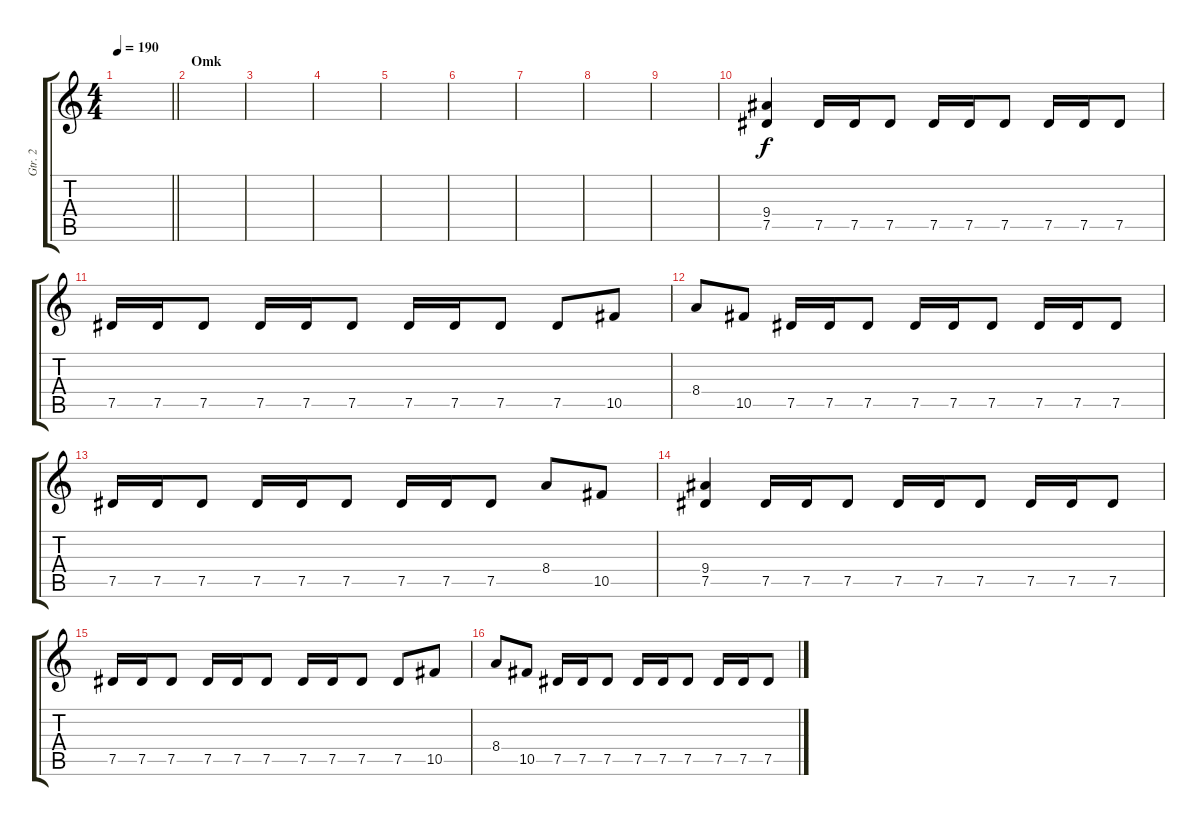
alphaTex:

\track ("Gtr. 2" "Gtr. 2") {instrument distortionguitar}
\staff {score tabs}
\tuning (Eb4 Bb3 Gb3 Db3 Ab2 Eb2) {hide}
\ts (4 4)
\tempo 190
\clef g2
\barLineRight lightlight
\ks c
|
\section ("" "Omk")
|
|
|
|
|
|
|
|
(9.4 7.5).4 7.5.16 7.5.16 7.5.8 7.5.16 7.5.16 7.5.8 7.5.16 7.5.16 7.5.8 |
7.5.16 7.5.16 7.5.8 7.5.16 7.5.16 7.5.8 7.5.16 7.5.16 7.5.8 7.5.8 10.5.8 |
8.4.8 10.5.8 7.5.16 7.5.16 7.5.8 7.5.16 7.5.16 7.5.8 7.5.16 7.5.16 7.5.8 |
7.5.16 7.5.16 7.5.8 7.5.16 7.5.16 7.5.8 7.5.16 7.5.16 7.5.8 8.4.8 10.5.8 |
(9.4 7.5).4 7.5.16 7.5.16 7.5.8 7.5.16 7.5.16 7.5.8 7.5.16 7.5.16 7.5.8 |
7.5.16 7.5.16 7.5.8 7.5.16 7.5.16 7.5.8 7.5.16 7.5.16 7.5.8 7.5.8 10.5.8 |
8.4.8 10.5.8 7.5.16 7.5.16 7.5.8 7.5.16 7.5.16 7.5.8 7.5.16 7.5.16 7.5.8
